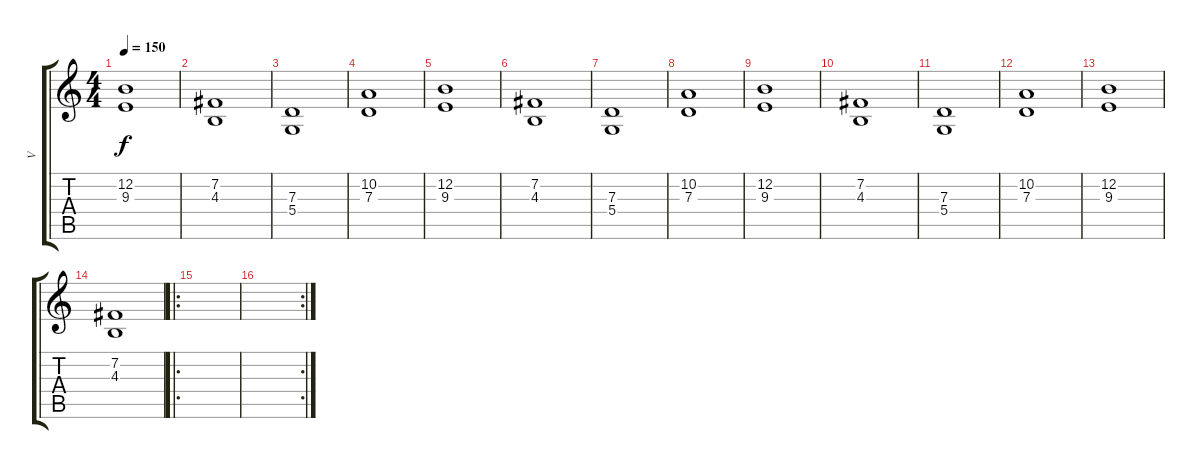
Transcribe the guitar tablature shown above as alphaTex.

\track ("V" "V") {instrument synthstrings1}
\staff {score tabs}
\tuning (E4 B3 G3 D3 A2 E2) {hide}
\ts (4 4)
\tempo 150
\clef g2
\ks c
(12.2 9.3).1{dy f} |
(7.2 4.3).1 |
(7.3 5.4).1 |
(10.2 7.3).1 |
(12.2 9.3).1 |
(7.2 4.3).1 |
(7.3 5.4).1 |
(10.2 7.3).1 |
(12.2 9.3).1 |
(7.2 4.3).1 |
(7.3 5.4).1 |
(10.2 7.3).1 |
(12.2 9.3).1 |
(7.2 4.3).1 |
\ro
|
\rc 2
